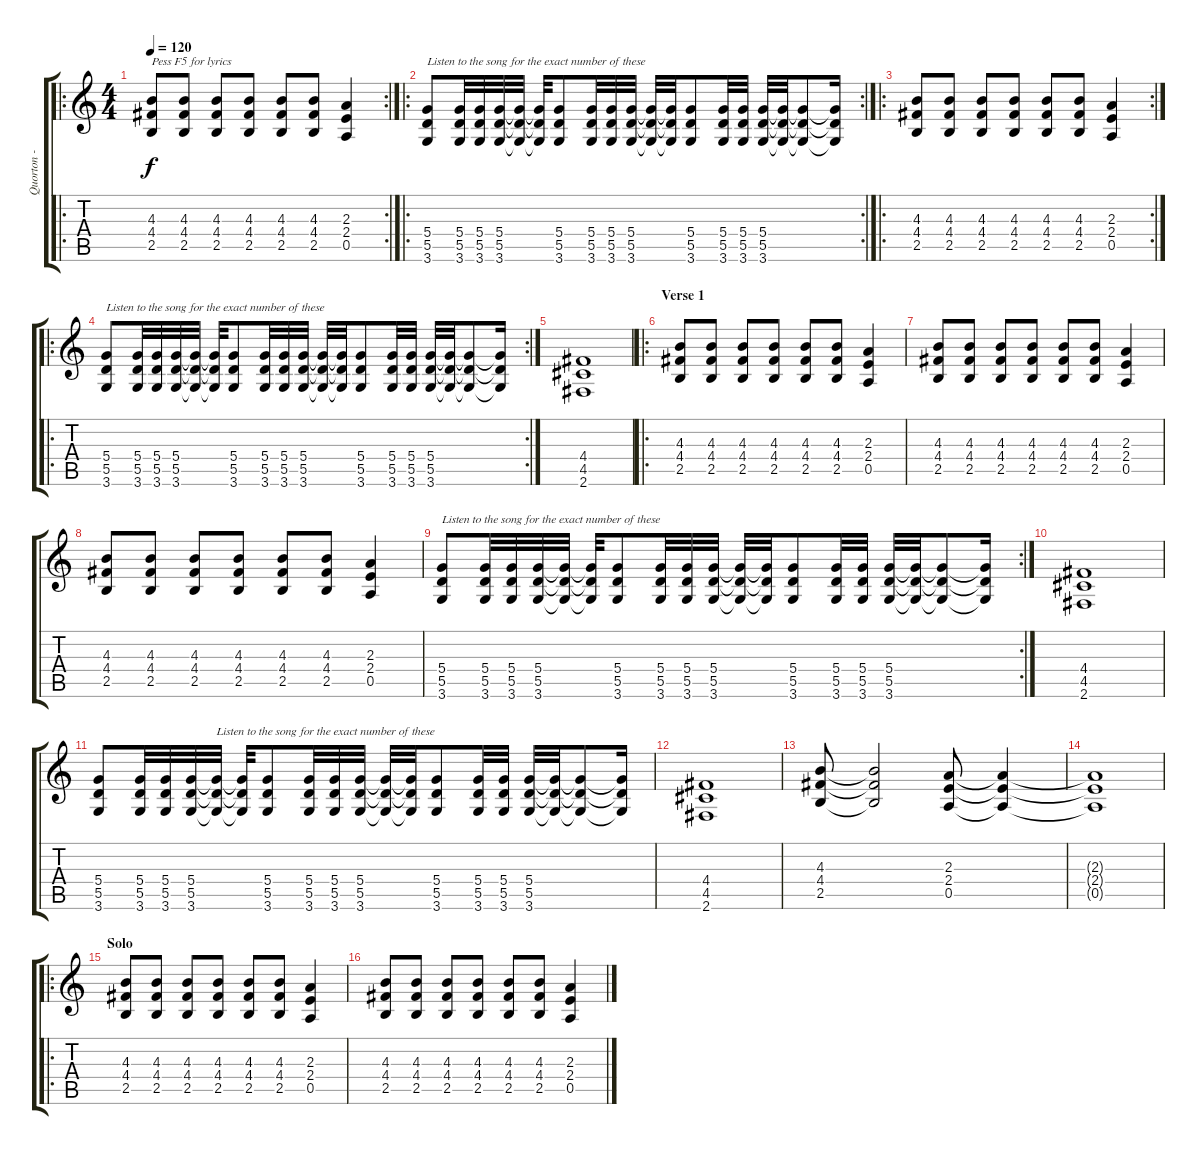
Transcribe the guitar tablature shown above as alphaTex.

\track ("Quorton - Dist. Guitar" "Quorton - ") {instrument distortionguitar}
\staff {score tabs}
\tuning (E4 B3 G3 D3 A2 E2) {hide}
\ro
\rc 2
\ts (4 4)
\tempo 120
\clef g2
\ks c
(4.3 4.4 2.5).8{txt "Pess F5 for lyrics" dy f instrument distortionguitar} (4.3 4.4 2.5).8 (4.3 4.4 2.5).8 (4.3 4.4 2.5).8 (4.3 4.4 2.5).8 (4.3 4.4 2.5).8 (2.3 2.4 0.5).4 |
\ro
\rc 2
(5.4 5.5 3.6).8{txt "Listen to the song for the exact number of these"} (5.4 5.5 3.6).32 (5.4 5.5 3.6).32 (5.4 5.5 3.6).32 (5.4{t} 5.5{t} 3.6{t}).32 (5.4{t} 5.5{t} 3.6{t}).32 (5.4 5.5 3.6).8 (5.4 5.5 3.6).32 (5.4 5.5 3.6).32 (5.4 5.5 3.6).32 (5.4{t} 5.5{t} 3.6{t}).32 (5.4{t} 5.5{t} 3.6{t}).32 (5.4 5.5 3.6).8 (5.4 5.5 3.6).32 (5.4 5.5 3.6).32 (5.4 5.5 3.6).32 (5.4{t} 5.5{t} 3.6{t}).32 (5.4{t} 5.5{t} 3.6{t}).8 (5.4{t} 5.5{t} 3.6{t}).16 |
\ro
\rc 2
(4.3 4.4 2.5).8 (4.3 4.4 2.5).8 (4.3 4.4 2.5).8 (4.3 4.4 2.5).8 (4.3 4.4 2.5).8 (4.3 4.4 2.5).8 (2.3 2.4 0.5).4 |
\ro
\rc 2
(5.4 5.5 3.6).8{txt "Listen to the song for the exact number of these"} (5.4 5.5 3.6).32 (5.4 5.5 3.6).32 (5.4 5.5 3.6).32 (5.4{t} 5.5{t} 3.6{t}).32 (5.4{t} 5.5{t} 3.6{t}).32 (5.4 5.5 3.6).8 (5.4 5.5 3.6).32 (5.4 5.5 3.6).32 (5.4 5.5 3.6).32 (5.4{t} 5.5{t} 3.6{t}).32 (5.4{t} 5.5{t} 3.6{t}).32 (5.4 5.5 3.6).8 (5.4 5.5 3.6).32 (5.4 5.5 3.6).32 (5.4 5.5 3.6).32 (5.4{t} 5.5{t} 3.6{t}).32 (5.4{t} 5.5{t} 3.6{t}).8 (5.4{t} 5.5{t} 3.6{t}).16 |
(4.4 4.5 2.6).1 |
\ro
\section ("" "Verse 1")
(4.3 4.4 2.5).8 (4.3 4.4 2.5).8 (4.3 4.4 2.5).8 (4.3 4.4 2.5).8 (4.3 4.4 2.5).8 (4.3 4.4 2.5).8 (2.3 2.4 0.5).4 |
(4.3 4.4 2.5).8 (4.3 4.4 2.5).8 (4.3 4.4 2.5).8 (4.3 4.4 2.5).8 (4.3 4.4 2.5).8 (4.3 4.4 2.5).8 (2.3 2.4 0.5).4 |
(4.3 4.4 2.5).8 (4.3 4.4 2.5).8 (4.3 4.4 2.5).8 (4.3 4.4 2.5).8 (4.3 4.4 2.5).8 (4.3 4.4 2.5).8 (2.3 2.4 0.5).4 |
\rc 2
(5.4 5.5 3.6).8{txt "Listen to the song for the exact number of these"} (5.4 5.5 3.6).32 (5.4 5.5 3.6).32 (5.4 5.5 3.6).32 (5.4{t} 5.5{t} 3.6{t}).32 (5.4{t} 5.5{t} 3.6{t}).32 (5.4 5.5 3.6).8 (5.4 5.5 3.6).32 (5.4 5.5 3.6).32 (5.4 5.5 3.6).32 (5.4{t} 5.5{t} 3.6{t}).32 (5.4{t} 5.5{t} 3.6{t}).32 (5.4 5.5 3.6).8 (5.4 5.5 3.6).32 (5.4 5.5 3.6).32 (5.4 5.5 3.6).32 (5.4{t} 5.5{t} 3.6{t}).32 (5.4{t} 5.5{t} 3.6{t}).8 (5.4{t} 5.5{t} 3.6{t}).16 |
(4.4 4.5 2.6).1 |
(5.4 5.5 3.6).8 (5.4 5.5 3.6).32 (5.4 5.5 3.6).32 (5.4 5.5 3.6).32 (5.4{t} 5.5{t} 3.6{t}).32{txt "Listen to the song for the exact number of these"} (5.4{t} 5.5{t} 3.6{t}).32 (5.4 5.5 3.6).8 (5.4 5.5 3.6).32 (5.4 5.5 3.6).32 (5.4 5.5 3.6).32 (5.4{t} 5.5{t} 3.6{t}).32 (5.4{t} 5.5{t} 3.6{t}).32 (5.4 5.5 3.6).8 (5.4 5.5 3.6).32 (5.4 5.5 3.6).32 (5.4 5.5 3.6).32 (5.4{t} 5.5{t} 3.6{t}).32 (5.4{t} 5.5{t} 3.6{t}).8 (5.4{t} 5.5{t} 3.6{t}).16 |
(4.4 4.5 2.6).1 |
(4.3 4.4 2.5).8 (4.3{t} 4.4{t} 2.5{t}).2 (2.3 2.4 0.5).8 (2.3{t} 2.4{t} 0.5{t}).4 |
(2.3{t} 2.4{t} 0.5{t}).1 |
\ro
\section ("" "Solo")
(4.3 4.4 2.5).8 (4.3 4.4 2.5).8 (4.3 4.4 2.5).8 (4.3 4.4 2.5).8 (4.3 4.4 2.5).8 (4.3 4.4 2.5).8 (2.3 2.4 0.5).4 |
(4.3 4.4 2.5).8 (4.3 4.4 2.5).8 (4.3 4.4 2.5).8 (4.3 4.4 2.5).8 (4.3 4.4 2.5).8 (4.3 4.4 2.5).8 (2.3 2.4 0.5).4
